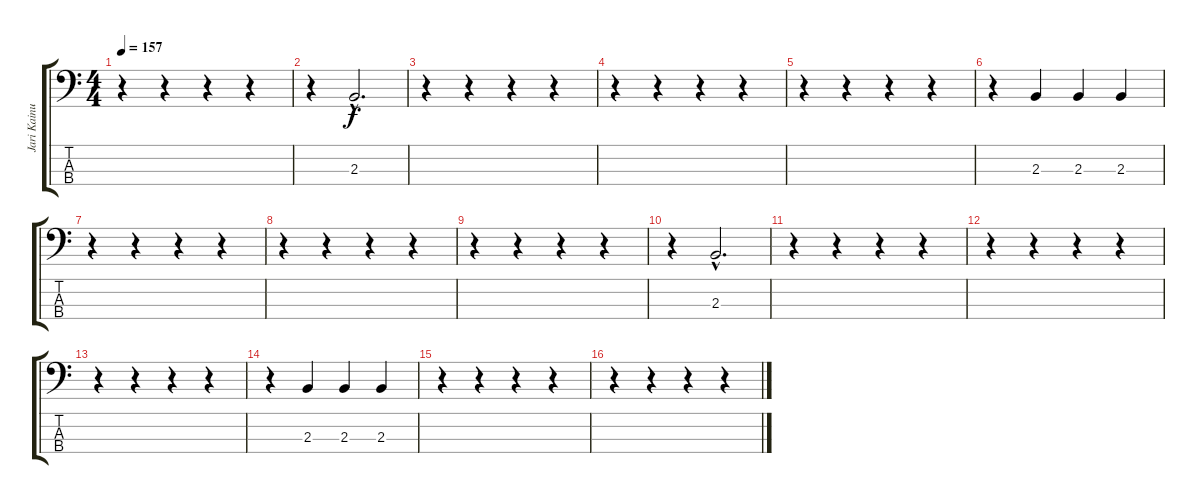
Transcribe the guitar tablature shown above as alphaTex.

\track ("Jari Kainulainen" "Jari Kainu") {instrument electricbassfinger}
\staff {score tabs}
\tuning (G2 D2 A1 E1) {hide}
\ts (4 4)
\tempo 157
\clef f4
\ks c
r.4{dy f} r.4 r.4 r.4 |
r.4 2.3{hac}.2{d} |
r.4 r.4 r.4 r.4 |
r.4 r.4 r.4 r.4 |
r.4 r.4 r.4 r.4 |
r.4 2.3.4 2.3.4 2.3.4 |
r.4 r.4 r.4 r.4 |
r.4 r.4 r.4 r.4 |
r.4 r.4 r.4 r.4 |
r.4 2.3{hac}.2{d} |
r.4 r.4 r.4 r.4 |
r.4 r.4 r.4 r.4 |
r.4 r.4 r.4 r.4 |
r.4 2.3.4 2.3.4 2.3.4 |
r.4 r.4 r.4 r.4 |
r.4 r.4 r.4 r.4
